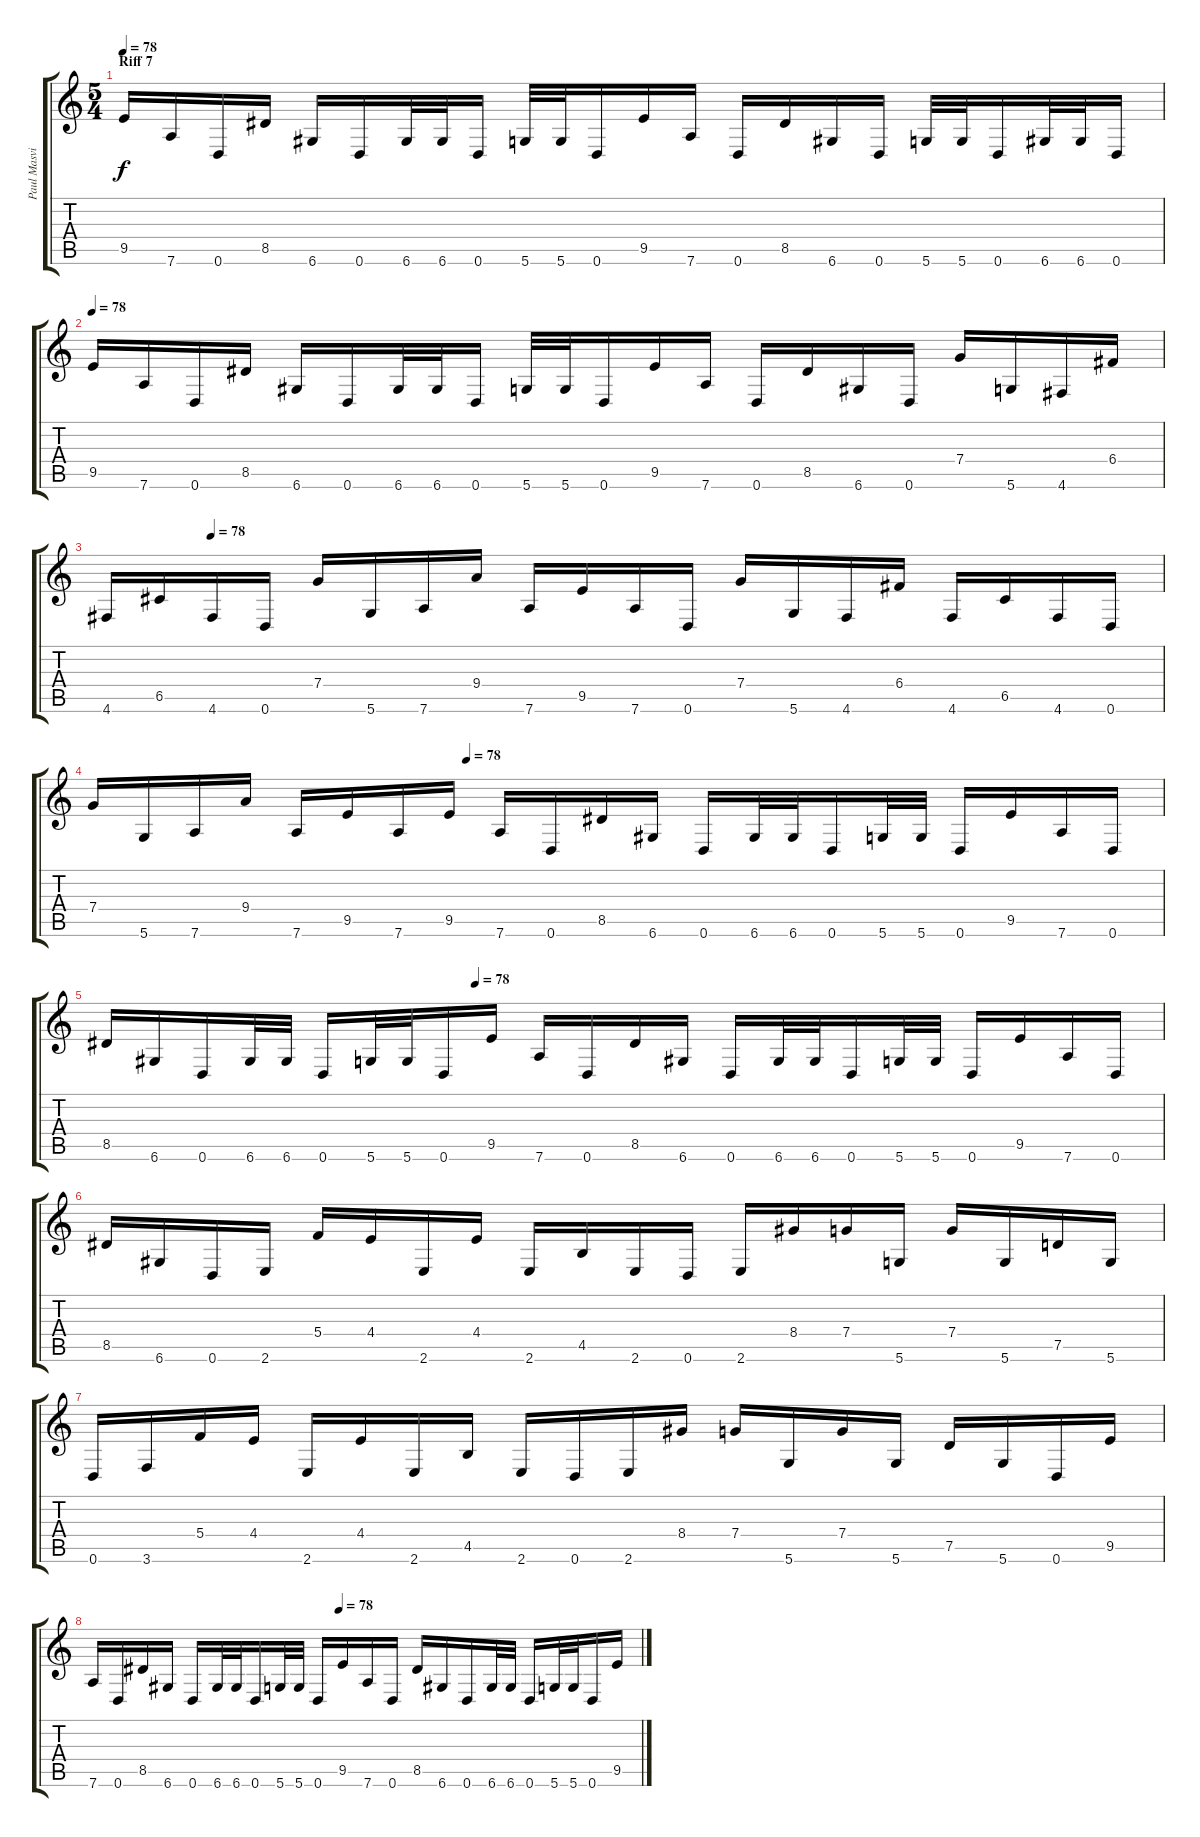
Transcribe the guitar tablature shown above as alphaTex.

\track ("Paul Masvidal" "Paul Masvi") {instrument distortionguitar}
\staff {score tabs}
\tuning (D4 A3 F3 C3 G2 D2) {hide}
\ts (5 4)
\section ("" "Riff 7")
\tempo 78
\clef g2
\ks c
9.5.16{dy f} 7.6.16 0.6.16 8.5.16 6.6.16 0.6.16 6.6.32 6.6.32 0.6.16 5.6.32 5.6.32 0.6.16 9.5.16 7.6.16 0.6.16 8.5.16 6.6.16 0.6.16 5.6.32 5.6.32 0.6.16 6.6.32 6.6.32 0.6.16 |
\tempo 78
9.5.16 7.6.16 0.6.16 8.5.16 6.6.16 0.6.16 6.6.32 6.6.32 0.6.16 5.6.32 5.6.32 0.6.16 9.5.16 7.6.16 0.6.16 8.5.16 6.6.16 0.6.16 7.4.16 5.6.16 4.6.16 6.4.16 |
\tempo (78 0.1)
4.6.16 6.5.16 4.6.16 0.6.16 7.4.16 5.6.16 7.6.16 9.4.16 7.6.16 9.5.16 7.6.16 0.6.16 7.4.16 5.6.16 4.6.16 6.4.16 4.6.16 6.5.16 4.6.16 0.6.16 |
\tempo (78 0.35)
7.4.16 5.6.16 7.6.16 9.4.16 7.6.16 9.5.16 7.6.16 9.5.16 7.6.16 0.6.16 8.5.16 6.6.16 0.6.16 6.6.32 6.6.32 0.6.16 5.6.32 5.6.32 0.6.16 9.5.16 7.6.16 0.6.16 |
\tempo (78 0.35)
8.5.16 6.6.16 0.6.16 6.6.32 6.6.32 0.6.16 5.6.32 5.6.32 0.6.16 9.5.16 7.6.16 0.6.16 8.5.16 6.6.16 0.6.16 6.6.32 6.6.32 0.6.16 5.6.32 5.6.32 0.6.16 9.5.16 7.6.16 0.6.16 |
8.5.16 6.6.16 0.6.16 2.6.16 5.4.16 4.4.16 2.6.16 4.4.16 2.6.16 4.5.16 2.6.16 0.6.16 2.6.16 8.4.16 7.4.16 5.6.16 7.4.16 5.6.16 7.5.16 5.6.16 |
0.6.16 3.6.16 5.4.16 4.4.16 2.6.16 4.4.16 2.6.16 4.5.16 2.6.16 0.6.16 2.6.16 8.4.16 7.4.16 5.6.16 7.4.16 5.6.16 7.5.16 5.6.16 0.6.16 9.5.16 |
\tempo (78 0.45)
7.6.16 0.6.16 8.5.16 6.6.16 0.6.16 6.6.32 6.6.32 0.6.16 5.6.32 5.6.32 0.6.16 9.5.16 7.6.16 0.6.16 8.5.16 6.6.16 0.6.16 6.6.32 6.6.32 0.6.16 5.6.32 5.6.32 0.6.16 9.5.16
